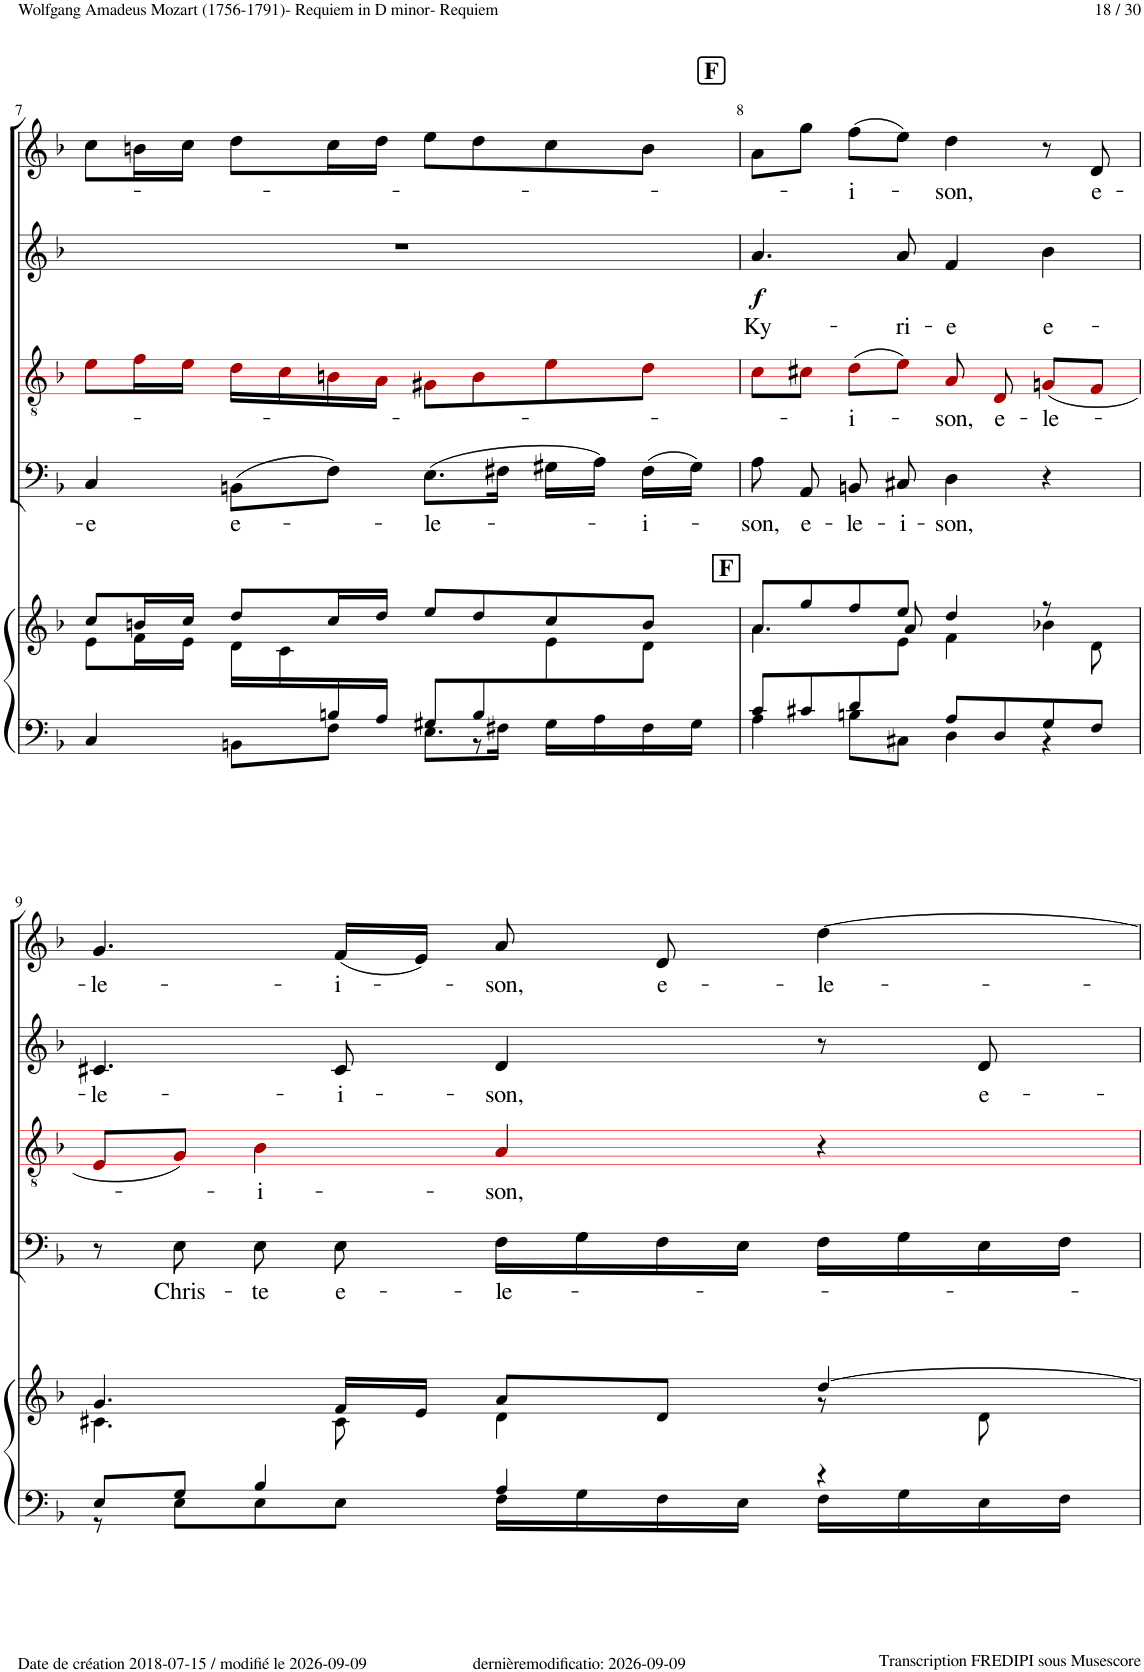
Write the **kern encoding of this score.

**kern	**kern	**kern	**text	**kern	**text	**kern	**text	**dynam	**kern	**text
*part5	*part5	*part4	*part4	*part3	*part3	*part2	*part2	*part2	*part1	*part1
*staff6	*staff5	*staff4	*staff4	*staff3	*staff3	*staff2	*staff2	*staff2	*staff1	*staff1
*I"Piano	*	*I"Basso Chorus	*	*I"Tenor Chorus	*	*I"Alto Chorus	*	*	*I"Soprano Chorus	*
*I'Pno	*	*I'Ch	*	*	*	*I'Ch	*	*	*I'Ch	*
!!LO:PB:g=z
*clefF4	*clefG2	*clefF4	*	*clefGv2	*	*clefG2	*	*	*clefG2	*
*	*	*	*	*ITrd8c14	*	*	*	*	*	*
*k[b-]	*k[b-]	*k[b-]	*	*k[b-]	*	*k[b-]	*	*	*k[b-]	*
*M4/4	*M4/4	*M4/4	*	*M4/4	*	*M4/4	*	*	*M4/4	*
*met(c)	*met(c)	*met(c)	*	*met(c)	*	*met(c)	*	*	*met(c)	*
=7	=7	=7	=7	=7	=7	=7	=7	=7	=7	=7
*^	*^	*	*	*	*	*	*	*	*	*
*	*^	*	*	*	*	*	*	*	*	*	*	*
!	!	!	!	!	!	!LO:LY:b	!	!	!	!	!	!	!
4.ryy	4C/	8ryy	8cc/L	8e\L	4C!/	-e	8e!i\L	.	1r	.	.	8cc!\L	.
*	*v	*v	*	*	*	*	*	*	*	*	*	*	*
.	.	16bn/L	16f\L	.	.	16f!i\L	.	.	.	.	16bn!\L	.
.	.	16cc/JJ	16e\JJ	.	.	16e!i\JJ	.	.	.	.	16cc!\JJ	.
!	!	!	!	!	!LO:LY:b	!	!	!	!	!	!	!
.	8BBn\L	8dd/L	16d\LL	(8BBn!\L	e-	16d!i\LL	.	.	.	.	8dd!\L	.
.	.	.	16c\	.	.	16c!i\	.	.	.	.	.	.
16Bn/	8F\J	16cc/L	4.ryy	8F!\J)	.	16Bn!i\	.	.	.	.	16cc!\L	.
16A/JJ	.	16dd/JJ	.	.	.	16A!i\JJ	.	.	.	.	16dd!\JJ	.
!	!	!	!	!	!LO:LY:b	!	!	!	!	!	!	!
8G#X/L	8.E\L	8ee/L	.	(8.E!\L	-le-	8G#X!i\L	.	.	.	.	8ee!\L	.
*	*^	*	*	*	*	*	*	*	*	*	*	*
8B/	.	8r	8dd/	.	.	.	8B!i\	.	.	.	.	8dd!\	.
.	16F#X\Jk	.	.	.	16F#X!\Jk	.	.	.	.	.	.	.	.
4ryy	16G#\LL	4ryy	8cc/	8e\	16G#X!\LL	.	8e!i\	.	.	.	.	8cc!\	.
.	16A\	.	.	.	16A!\JJ)	.	.	.	.	.	.	.	.
!	!	!	!	!	!	!LO:LY:b	!	!	!	!	!	!	!
.	16F#\	.	8b/J	8d\J	(16F#!\LL	-i-	8d!i\J	.	.	.	.	8b!\J	.
.	16G#\JJ	.	.	.	16G#!\JJ)	.	.	.	.	.	.	.	.
*	*	*	*v	*v	*	*	*	*	*	*	*	*	*
=8	=8	=8	=8	=8	=8	=8	=8	=8	=8	=8	=8	=8
!	!	!	!LO:TX:a:B:t=F	!	!	!	!	!	!	!	!	!
!	!	!	!LO:N:head=solid	!	!LO:LY:b	!	!	!	!LO:LY:b	!LO:DY:b	!	!
*	*	*	*^	*	*	*	*	*	*	*	*	*
*	*	*	*	*^	*	*	*	*	*	*	*	*	*
8c/L	8ryy	4A\	8a/L	4.ryy	4.a\	8A!\	-son,	8c!i\L	.	4.a!/	Ky-	f	8a!\L	.
!	!	!	!	!	!	!	!LO:LY:b	!	!	!	!	!	!	!
8c#X/	8ryy	.	8gg/	.	.	8AA!/	e-	8c#X!i\J	.	.	.	.	8gg!\J	.
!	!	!	!	!	!	!	!LO:LY:b	!	!LO:LY:b	!	!	!	!	!LO:LY:b
8d/	8ryy	8Bn\L	8ff/	.	.	8BBn!/	-le-	(8d!i\L	i-	.	.	.	(8ff!\L	-i-
!	!	!	!	!	!	!	!LO:LY:b	!	!	!	!LO:LY:b	!	!	!
2ryy	8ryy	8C#X\J	8ee/J	8e\J	8a/	8C#X!/	-i-	8e!i\J)	.	8a!/	-ri-	.	8ee!\J)	.
!	!	!	!	!	!	!	!LO:LY:b	!	!LO:LY:b	!	!LO:LY:b	!	!	!LO:LY:b
.	8A/L	4D\	4dd/	4ryy	4f\	4D!\	-son,	8A!i/	-son,	4f!/	-e	.	4dd!\	-son,
!	!	!	!	!	!	!	!	!	!LO:LY:b	!	!	!	!	!
.	8D/	.	.	.	.	.	.	8D!i/	e-	.	.	.	.	.
!	!	!	!	!	!	!	!	!	!LO:LY:b	!	!LO:LY:b	!	!	!
.	8G/	4r	8r	8ryy	4b-X\	4r	.	(8Gn!i/L	-le-	4b-!\	e-	.	8r	.
!	!	!	!	!	!	!	!	!	!	!	!	!	!	!LO:LY:b
8ryy	8F/J	.	8ryy	8d\	.	.	.	8F!i/J	.	.	.	.	8d!/	e-
*	*v	*v	*	*	*	*	*	*	*	*	*	*	*	*
*	*	*	*v	*v	*	*	*	*	*	*	*	*	*
!!LO:LB:g=z
=9	=9	=9	=9	=9	=9	=9	=9	=9	=9	=9	=9	=9
!	!	!	!	!	!	!	!	!	!LO:LY:b	!	!	!LO:LY:b
8E/L	8r	4.g/	4.c#X\	8r	.	8E!i/L	.	4.c#X!/	-le-	.	4.g!/	-le-
!	!	!	!	!	!LO:LY:b	!	!	!	!	!	!	!
8G/J	8E\L	.	.	8E!\	Chris-	8G!i/J)	.	.	.	.	.	.
!	!	!	!	!	!LO:LY:b	!	!LO:LY:b	!	!	!	!	!
4B-/	8E\	.	.	8E!\	-te	4B-!i\	-i-	.	.	.	.	.
!	!	!	!	!	!LO:LY:b	!	!	!	!LO:LY:b	!	!	!LO:LY:b
.	8E\J	16f/LL	8c#\	8E!\	e-	.	.	8c#!/	-i-	.	(16f!/LL	-i-
.	.	16e/JJ	.	.	.	.	.	.	.	.	16e!/JJ)	.
!	!	!	!	!	!LO:LY:b	!	!LO:LY:b	!	!LO:LY:b	!	!	!LO:LY:b
4A/	16F\LL	8a/L	4d\	16F!\LL	-le-	4A!i/	-son,	4d!/	-son,	.	8a!/	-son,
.	16G\	.	.	16G!\	.	.	.	.	.	.	.	.
!	!	!	!	!	!	!	!	!	!	!	!	!LO:LY:b
.	16F\	8d/J	.	16F!\	.	.	.	.	.	.	8d!/	e-
.	16E\JJ	.	.	16E!\JJ	.	.	.	.	.	.	.	.
!	!	!	!	!	!	!	!	!	!	!	!	!LO:LY:b
4r	16F\LL	[4dd/	8r	16F!\LL	.	4r	.	8r	.	.	[4dd!\	-le-
.	16G\	.	.	16G!\	.	.	.	.	.	.	.	.
!	!	!	!	!	!	!	!	!	!LO:LY:b	!	!	!
.	16E\	.	8d\	16E!\	.	.	.	8d!/	e-	.	.	.
.	16F\JJ	.	.	16F!\JJ	.	.	.	.	.	.	.	.
*v	*v	*	*	*	*	*	*	*	*	*	*	*
*	*v	*v	*	*	*	*	*	*	*	*	*
=	=	=	=	=	=	=	=	=	=	=
*-	*-	*-	*-	*-	*-	*-	*-	*-	*-	*-
